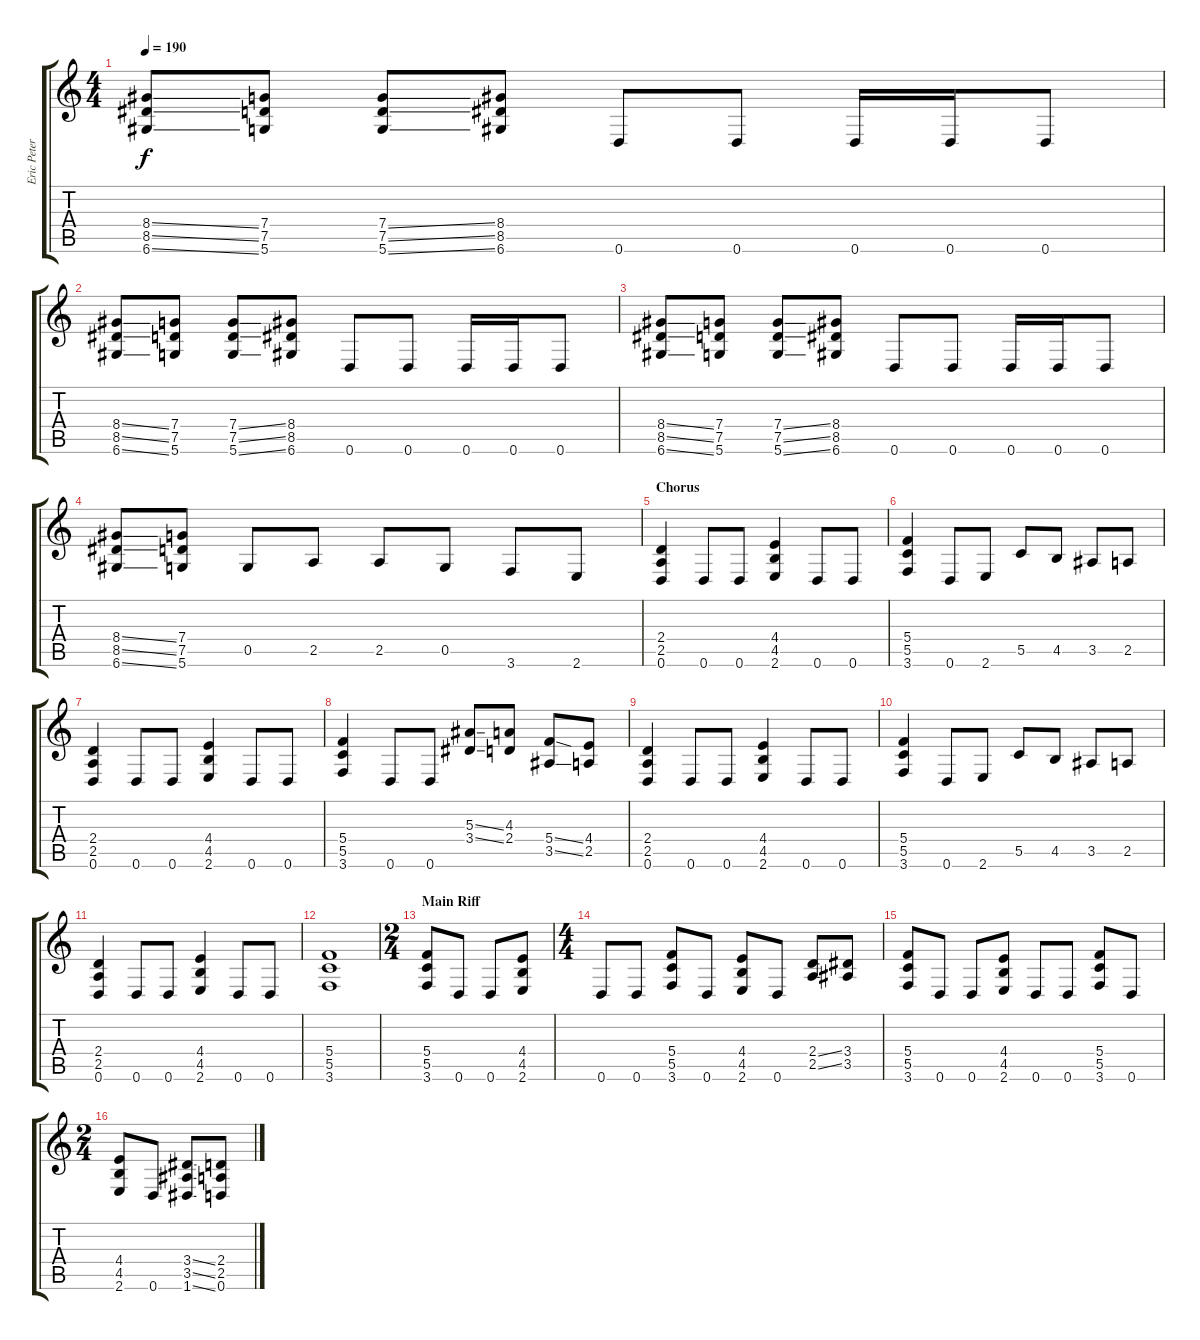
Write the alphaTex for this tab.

\track ("Eric Peterson - Rythm Guitar" "Eric Peter") {instrument overdrivenguitar}
\staff {score tabs}
\tuning (D4 A3 F3 C3 G2 D2) {hide}
\ts (4 4)
\tempo 190
\clef g2
\ks c
(8.4{ss} 8.5{ss} 6.6{ss}).8{dy f} (7.4 7.5 5.6).8 (7.4{ss} 7.5{ss} 5.6{ss}).8 (8.4 8.5 6.6).8 0.6.8 0.6.8 0.6.16 0.6.16 0.6.8 |
(8.4{ss} 8.5{ss} 6.6{ss}).8 (7.4 7.5 5.6).8 (7.4{ss} 7.5{ss} 5.6{ss}).8 (8.4 8.5 6.6).8 0.6.8 0.6.8 0.6.16 0.6.16 0.6.8 |
(8.4{ss} 8.5{ss} 6.6{ss}).8 (7.4 7.5 5.6).8 (7.4{ss} 7.5{ss} 5.6{ss}).8 (8.4 8.5 6.6).8 0.6.8 0.6.8 0.6.16 0.6.16 0.6.8 |
(8.4{ss} 8.5{ss} 6.6{ss}).8 (7.4 7.5 5.6).8 0.5.8 2.5.8 2.5.8 0.5.8 3.6.8 2.6.8 |
\section ("" "Chorus")
(2.4 2.5 0.6).4 0.6.8 0.6.8 (4.4 4.5 2.6).4 0.6.8 0.6.8 |
(5.4 5.5 3.6).4 0.6.8 2.6.8 5.5.8 4.5.8 3.5.8 2.5.8 |
(2.4 2.5 0.6).4 0.6.8 0.6.8 (4.4 4.5 2.6).4 0.6.8 0.6.8 |
(5.4 5.5 3.6).4 0.6.8 0.6.8 (5.3{ss} 3.4{ss}).8 (4.3 2.4).8 (5.4{ss} 3.5{ss}).8 (4.4 2.5).8 |
(2.4 2.5 0.6).4 0.6.8 0.6.8 (4.4 4.5 2.6).4 0.6.8 0.6.8 |
(5.4 5.5 3.6).4 0.6.8 2.6.8 5.5.8 4.5.8 3.5.8 2.5.8 |
(2.4 2.5 0.6).4 0.6.8 0.6.8 (4.4 4.5 2.6).4 0.6.8 0.6.8 |
(5.4 5.5 3.6).1 |
\ts (2 4)
\section ("" "Main Riff")
(5.4 5.5 3.6).8 0.6.8 0.6.8 (4.4 4.5 2.6).8 |
\ts (4 4)
0.6.8 0.6.8 (5.4 5.5 3.6).8 0.6.8 (4.4 4.5 2.6).8 0.6.8 (2.4{ss} 2.5{ss}).8 (3.4 3.5).8 |
(5.4 5.5 3.6).8 0.6.8 0.6.8 (4.4 4.5 2.6).8 0.6.8 0.6.8 (5.4 5.5 3.6).8 0.6.8 |
\ts (2 4)
(4.4 4.5 2.6).8 0.6.8 (3.4{ss} 3.5{ss} 1.6{ss}).8 (2.4 2.5 0.6).8
